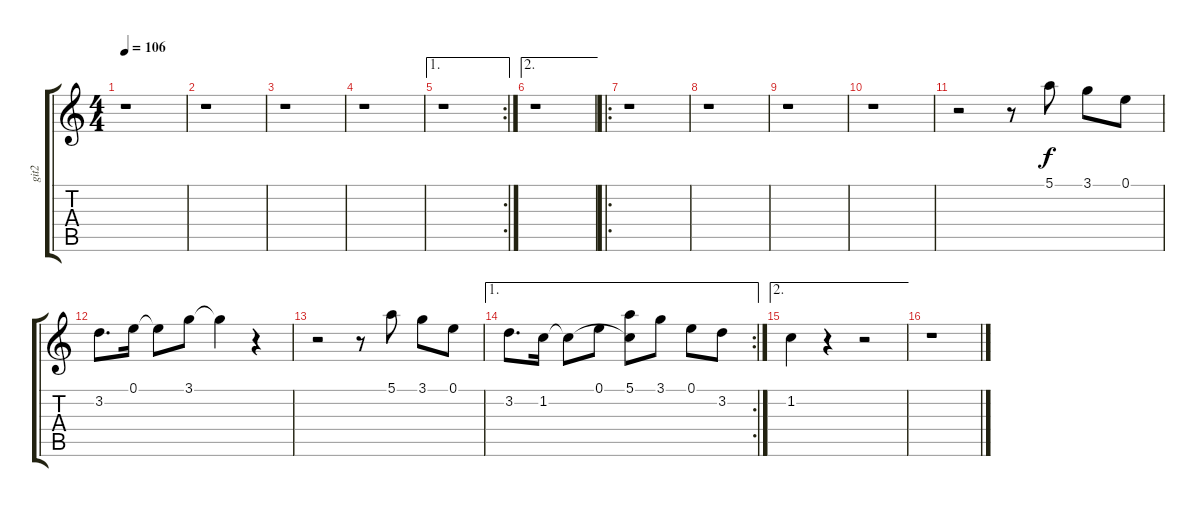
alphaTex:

\track ("git2" "git2") {instrument acousticguitarsteel}
\staff {score tabs}
\tuning (E4 B3 G3 D3 A2 E2) {hide}
\ts (4 4)
\tempo 106
\clef g2
\ks c
r.1{dy f} |
r.1 |
r.1 |
r.1 |
\ae 1
\rc 2
r.1 |
\ae 2
r.1 |
\ro
r.1 |
r.1 |
r.1 |
r.1 |
r.2 r.8 5.1.8 3.1.8 0.1.8 |
3.2.8{d} 0.1.16 0.1{t}.8 3.1.8 3.1{t}.4 r.4 |
r.2 r.8 5.1.8 3.1.8 0.1.8 |
\ae 1
\rc 2
3.2.8{d} 1.2.16 1.2{t}.8 0.1.8 (5.1 1.2{t}).8 3.1.8 0.1.8 3.2.8 |
\ae 2
1.2.4 r.4 r.2 |
r.1
